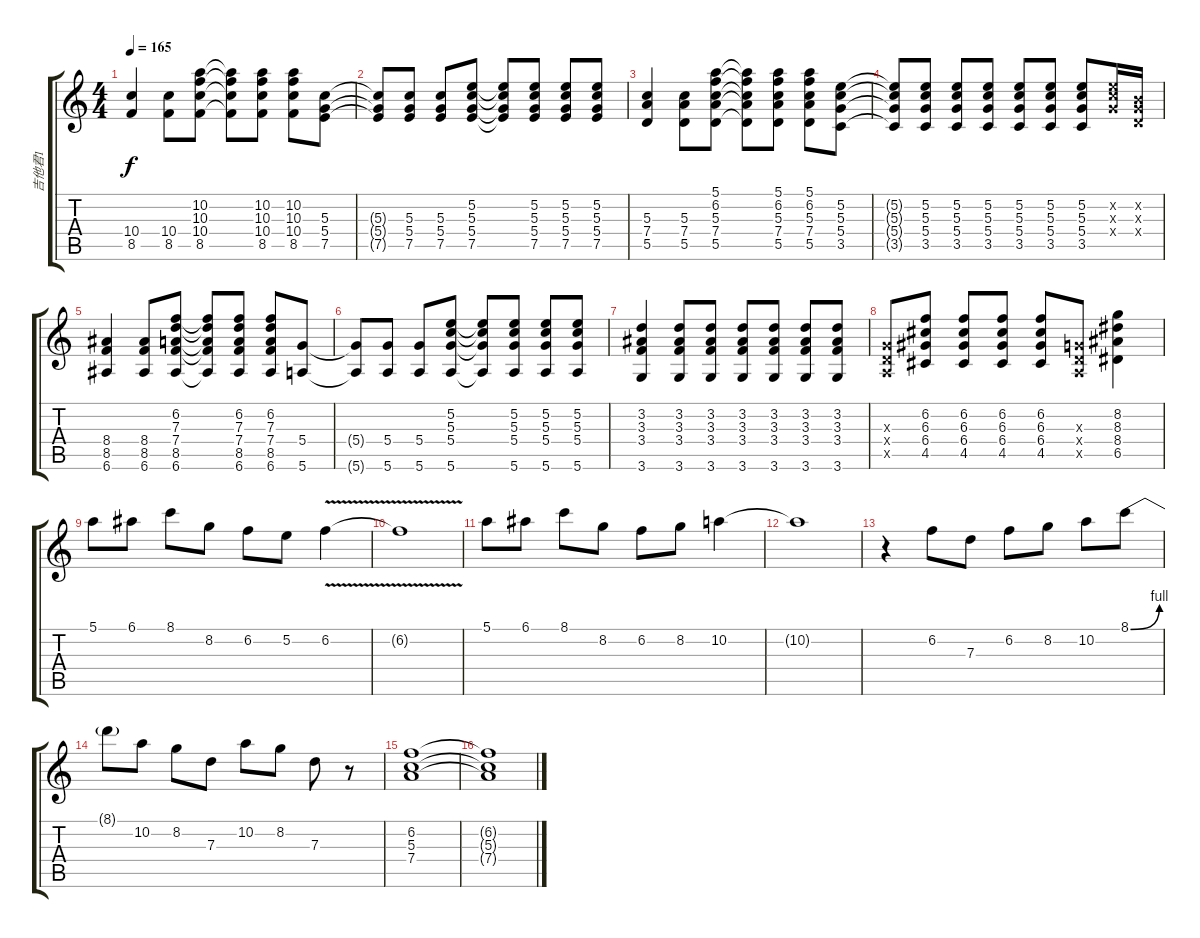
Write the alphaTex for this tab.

\track ("吉他君1" "吉他君1") {instrument acousticguitarsteel}
\staff {score tabs}
\tuning (E4 B3 G3 D3 A2 E2) {hide}
\ts (4 4)
\tempo 165
\clef g2
\ks c
(10.4 8.5).4{dy f} (10.4 8.5).8 (10.2 10.3 10.4 8.5).8 (10.2{t} 10.3{t} 10.4{t} 8.5{t}).8 (10.2 10.3 10.4 8.5).8 (10.2 10.3 10.4 8.5).8 (5.3 5.4 7.5).8 |
(5.3{t} 5.4{t} 7.5{t}).8 (5.3 5.4 7.5).8 (5.3 5.4 7.5).8 (5.2 5.3 5.4 7.5).8 (5.2{t} 5.3{t} 5.4{t} 7.5{t}).8 (5.2 5.3 5.4 7.5).8 (5.2 5.3 5.4 7.5).8 (5.2 5.3 5.4 7.5).8 |
(5.3 7.4 5.5).4 (5.3 7.4 5.5).8 (5.1 6.2 5.3 7.4 5.5).8 (5.1{t} 6.2{t} 5.3{t} 7.4{t} 5.5{t}).8 (5.1 6.2 5.3 7.4 5.5).8 (5.1 6.2 5.3 7.4 5.5).8 (5.2 5.3 5.4 3.5).8 |
(5.2{t} 5.3{t} 5.4{t} 3.5{t}).8 (5.2 5.3 5.4 3.5).8 (5.2 5.3 5.4 3.5).8 (5.2 5.3 5.4 3.5).8 (5.2 5.3 5.4 3.5).8 (5.2 5.3 5.4 3.5).8 (5.2 5.3 5.4 3.5).8 (5.2{x} 5.3{x} 5.4{x}).16 (0.2{x} 0.3{x} 0.4{x}).16 |
(8.4 8.5 6.6).4 (8.4 8.5 6.6).8 (6.2 7.3 7.4 8.5 6.6).8 (6.2{t} 7.3{t} 7.4{t} 8.5{t} 6.6{t}).8 (6.2 7.3 7.4 8.5 6.6).8 (6.2 7.3 7.4 8.5 6.6).8 (5.4 5.6).8 |
(5.4{t} 5.6{t}).8 (5.4 5.6).8 (5.4 5.6).8 (5.2 5.3 5.4 5.6).8 (5.2{t} 5.3{t} 5.4{t} 5.6{t}).8 (5.2 5.3 5.4 5.6).8 (5.2 5.3 5.4 5.6).8 (5.2 5.3 5.4 5.6).8 |
(3.2 3.3 3.4 3.6).4 (3.2 3.3 3.4 3.6).8 (3.2 3.3 3.4 3.6).8 (3.2 3.3 3.4 3.6).8 (3.2 3.3 3.4 3.6).8 (3.2 3.3 3.4 3.6).8 (3.2 3.3 3.4 3.6).8 |
(0.3{x} 0.4{x} 0.5{x}).8 (6.2 6.3 6.4 4.5).8 (6.2 6.3 6.4 4.5).8 (6.2 6.3 6.4 4.5).8 (6.2 6.3 6.4 4.5).8 (0.3{x} 0.4{x} 0.5{x}).8 (8.2 8.3 8.4 6.5).4 |
5.1.8 6.1.8 8.1.8 8.2.8 6.2.8 5.2.8 6.2{v}.4 |
6.2{t}.1 |
5.1.8 6.1.8 8.1.8 8.2.8 6.2.8 8.2.8 10.2.4 |
10.2{t}.1 |
r.4 6.2.8 7.3.8 6.2.8 8.2.8 10.2.8 8.1{be (bend 0 0 60 4)}.8 |
8.1{t}.8 10.2.8 8.2.8 7.3.8 10.2.8 8.2.8 7.3.8 r.8 |
(6.2 5.3 7.4).1 |
(6.2{t} 5.3{t} 7.4{t}).1
